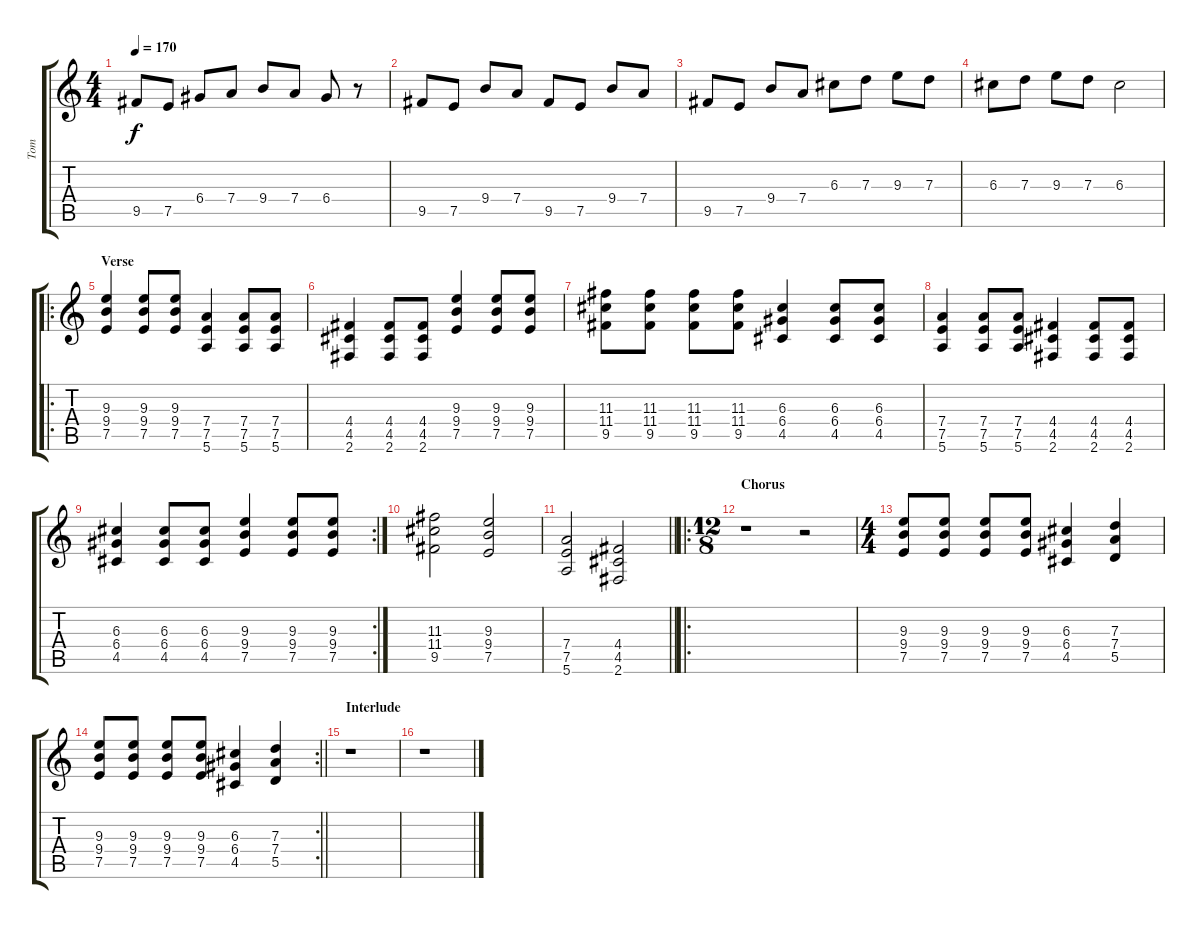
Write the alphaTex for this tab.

\track ("Tom" "Tom") {mute instrument distortionguitar}
\staff {score tabs}
\tuning (E4 B3 G3 D3 A2 E2) {hide}
\ts (4 4)
\tempo 170
\clef g2
\ks c
9.5.8{dy f} 7.5.8 6.4.8 7.4.8 9.4.8 7.4.8 6.4.8 r.8 |
9.5.8 7.5.8 9.4.8 7.4.8 9.5.8 7.5.8 9.4.8 7.4.8 |
9.5.8 7.5.8 9.4.8 7.4.8 6.3.8 7.3.8 9.3.8 7.3.8 |
6.3.8 7.3.8 9.3.8 7.3.8 6.3.2 |
\ro
\section ("" "Verse")
(9.3 9.4 7.5).4 (9.3 9.4 7.5).8 (9.3 9.4 7.5).8 (7.4 7.5 5.6).4 (7.4 7.5 5.6).8 (7.4 7.5 5.6).8 |
(4.4 4.5 2.6).4 (4.4 4.5 2.6).8 (4.4 4.5 2.6).8 (9.3 9.4 7.5).4 (9.3 9.4 7.5).8 (9.3 9.4 7.5).8 |
(11.3 11.4 9.5).8 (11.3 11.4 9.5).8 (11.3 11.4 9.5).8 (11.3 11.4 9.5).8 (6.3 6.4 4.5).4 (6.3 6.4 4.5).8 (6.3 6.4 4.5).8 |
(7.4 7.5 5.6).4 (7.4 7.5 5.6).8 (7.4 7.5 5.6).8 (4.4 4.5 2.6).4 (4.4 4.5 2.6).8 (4.4 4.5 2.6).8 |
\rc 2
(6.3 6.4 4.5).4 (6.3 6.4 4.5).8 (6.3 6.4 4.5).8 (9.3 9.4 7.5).4 (9.3 9.4 7.5).8 (9.3 9.4 7.5).8 |
(11.3 11.4 9.5).2 (9.3 9.4 7.5).2 |
\barLineRight lightlight
(7.4 7.5 5.6).2 (4.4 4.5 2.6).2 |
\ro
\ts (12 8)
\section ("" "Chorus")
r.1 r.2 |
\ts (4 4)
(9.3 9.4 7.5).8 (9.3 9.4 7.5).8 (9.3 9.4 7.5).8 (9.3 9.4 7.5).8 (6.3 6.4 4.5).4 (7.3 7.4 5.5).4 |
\rc 2
\barLineRight lightlight
(9.3 9.4 7.5).8 (9.3 9.4 7.5).8 (9.3 9.4 7.5).8 (9.3 9.4 7.5).8 (6.3 6.4 4.5).4 (7.3 7.4 5.5).4 |
\section ("" "Interlude")
r.1 |
r.1
